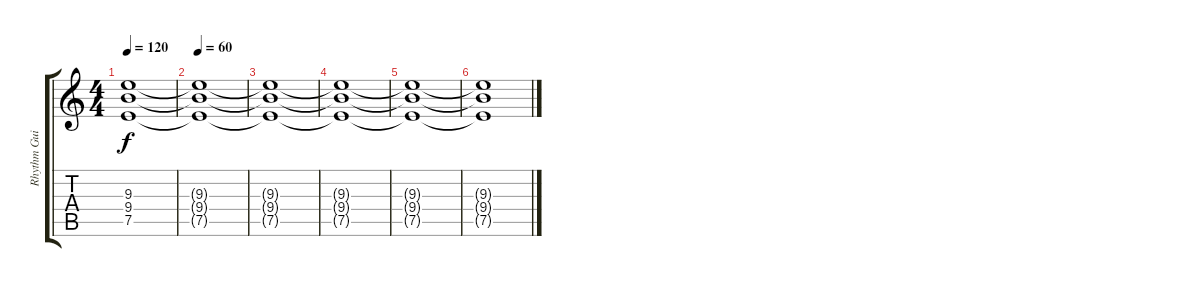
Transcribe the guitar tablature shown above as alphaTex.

\track ("Rhythm Guitar 2" "Rhythm Gui") {instrument distortionguitar}
\staff {score tabs}
\tuning (E4 B3 G3 D3 A2 E2) {hide}
\ts (4 4)
\tempo 120
\clef g2
\ks c
(9.3{t} 9.4{t} 7.5{t}).1{dy f} |
\tempo 60
(9.3{t} 9.4{t} 7.5{t}).1{volume 0} |
(9.3{t} 9.4{t} 7.5{t}).1 |
(9.3{t} 9.4{t} 7.5{t}).1 |
(9.3{t} 9.4{t} 7.5{t}).1 |
(9.3{t} 9.4{t} 7.5{t}).1
